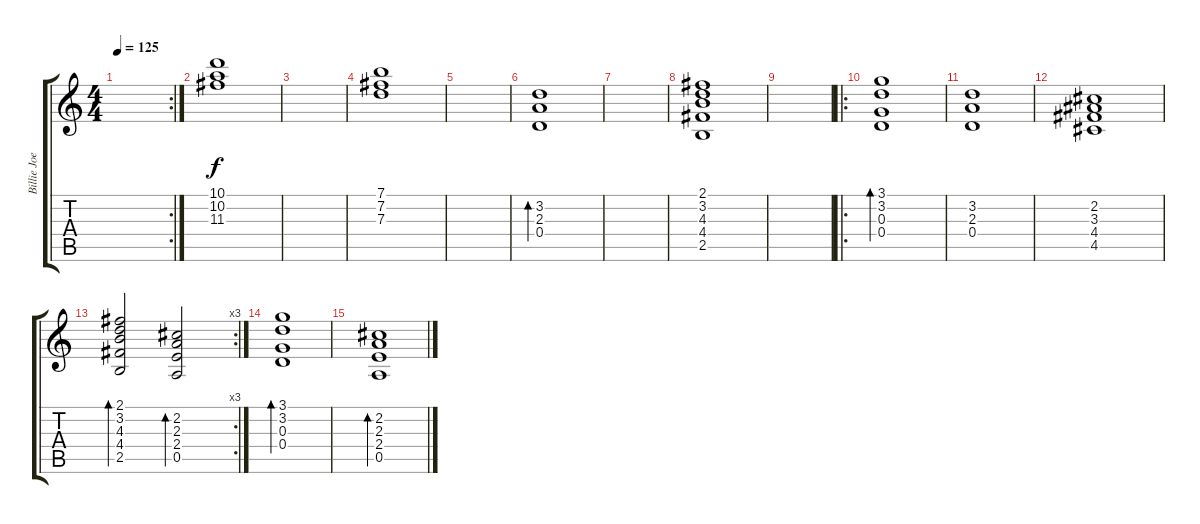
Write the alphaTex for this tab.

\track ("Billie Joe Clean 2" "Billie Joe") {instrument acousticguitarnylon}
\staff {score tabs}
\tuning (E4 B3 G3 D3 A2 D2) {hide}
\rc 2
\ts (4 4)
\tempo 125
\clef g2
\ks c
|
(10.1 10.2 11.3).1 |
|
(7.1 7.2 7.3).1 |
|
(3.2 2.3 0.4).1{bd 240} |
|
(2.1 3.2 4.3 4.4 2.5).1 |
|
\ro
(3.1 3.2 0.3 0.4).1{bd 120} |
(3.2 2.3 0.4).1 |
(2.2 3.3 4.4 4.5).1 |
\rc 3
(2.1 3.2 4.3 4.4 2.5).2{bd 120} (2.2 2.3 2.4 0.5).2{bd 120} |
(3.1 3.2 0.3 0.4).1{bd 120} |
(2.2 2.3 2.4 0.5).1{bd 120}
